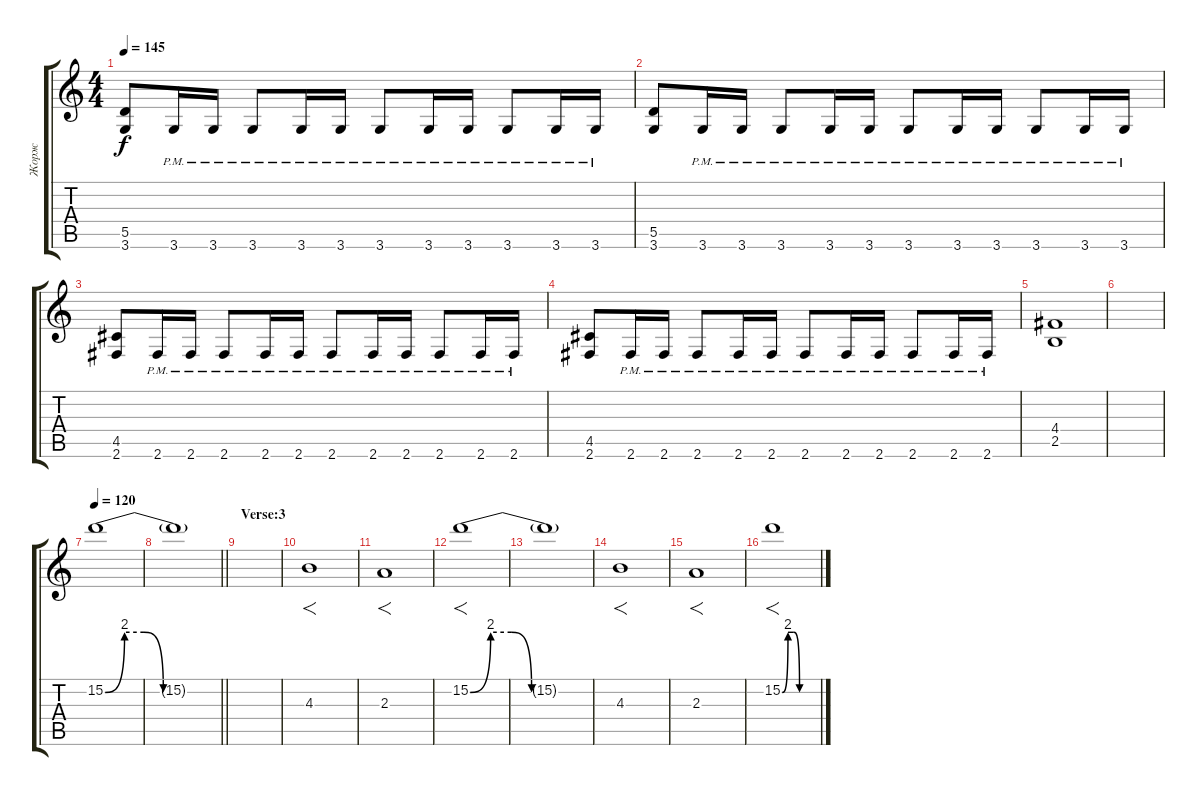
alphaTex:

\track ("Жорж" "Жорж") {instrument distortionguitar}
\staff {score tabs}
\tuning (E4 B3 G3 D3 A2 E2) {hide}
\ts (4 4)
\tempo 145
\clef g2
\ks c
(5.5 3.6).8{dy f} 3.6{pm}.16 3.6{pm}.16 3.6{pm}.8 3.6{pm}.16 3.6{pm}.16 3.6{pm}.8 3.6{pm}.16 3.6{pm}.16 3.6{pm}.8 3.6{pm}.16 3.6{pm}.16 |
(5.5 3.6).8 3.6{pm}.16 3.6{pm}.16 3.6{pm}.8 3.6{pm}.16 3.6{pm}.16 3.6{pm}.8 3.6{pm}.16 3.6{pm}.16 3.6{pm}.8 3.6{pm}.16 3.6{pm}.16 |
(4.5 2.6).8 2.6{pm}.16 2.6{pm}.16 2.6{pm}.8 2.6{pm}.16 2.6{pm}.16 2.6{pm}.8 2.6{pm}.16 2.6{pm}.16 2.6{pm}.8 2.6{pm}.16 2.6{pm}.16 |
(4.5 2.6).8 2.6{pm}.16 2.6{pm}.16 2.6{pm}.8 2.6{pm}.16 2.6{pm}.16 2.6{pm}.8 2.6{pm}.16 2.6{pm}.16 2.6{pm}.8 2.6{pm}.16 2.6{pm}.16 |
(4.4 2.5).1 |
|
\tempo 120
15.2{be (custom 0 0 10 8 20 8 30 0 60 0)}.1 |
\barLineRight lightlight
15.2{t}.1 |
\section ("" "Verse:3")
|
4.3.1{f} |
2.3.1{f} |
15.2{be (custom 0 0 10 8 20 8 30 0 60 0)}.1{f} |
15.2{t}.1 |
4.3.1{f} |
2.3.1{f} |
15.2{be (custom 0 0 10 8 20 8 30 0 60 0)}.1{f}
